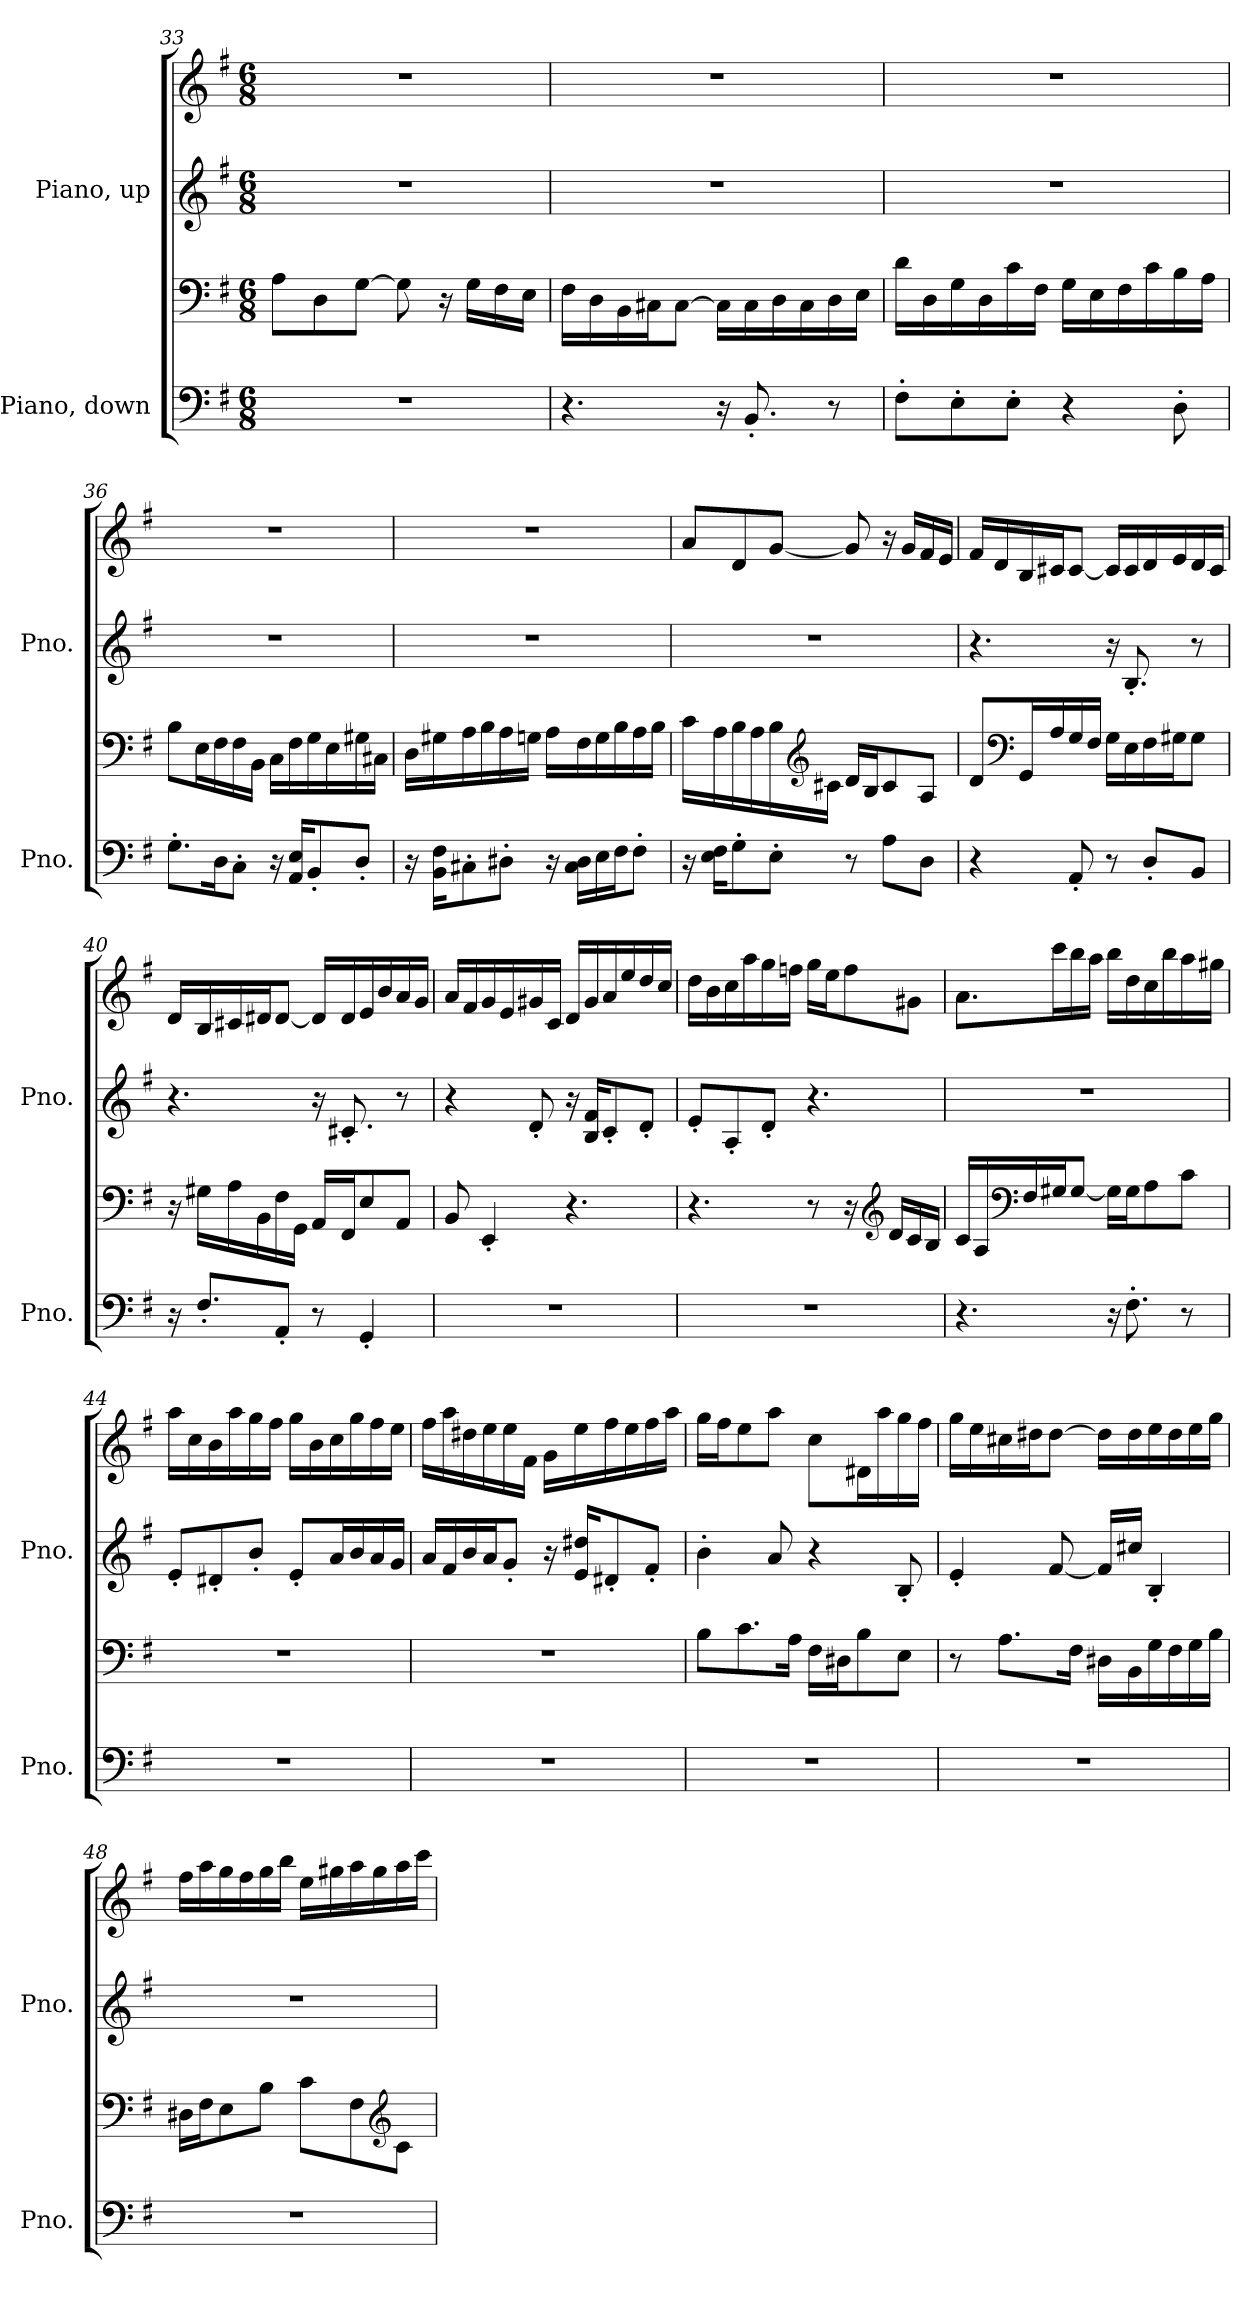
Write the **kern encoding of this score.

**kern	**kern	**kern	**kern
*part2	*part2	*part1	*part1
*staff4	*staff3	*staff2	*staff1
*I"Piano, down	*	*I"Piano, up	*
*I'Pno.	*	*I'Pno.	*
*clefF4	*clefF4	*clefG2	*clefG2
*k[f#]	*k[f#]	*k[f#]	*k[f#]
*M6/8	*M6/8	*M6/8	*M6/8
=33	=33	=33	=33
2.r	8A\L	2.r	2.r
.	8D\	.	.
.	[8G\J	.	.
.	8G\]	.	.
.	16r	.	.
.	16G\LL	.	.
.	16F#\	.	.
.	16E\JJ	.	.
!!LO:PB:g=z
=34	=34	=34	=34
4.r	16F#\LL	2.r	2.r
.	16D\	.	.
.	16BB\	.	.
.	16C#X\J	.	.
.	[8C#\J	.	.
16r	16C#\LL]	.	.
8.BB'/	16C#\	.	.
.	16D\	.	.
.	16C#\	.	.
8r	16D\	.	.
.	16E\JJ	.	.
=35	=35	=35	=35
8F#'\L	16d\LL	2.r	2.r
.	16D\	.	.
8E'\	16G\	.	.
.	16D\	.	.
8E'\J	16c\	.	.
.	16F#\JJ	.	.
4r	16G\LL	.	.
.	16E\	.	.
.	16F#\	.	.
.	16c\	.	.
8D'\	16B\	.	.
.	16A\JJ	.	.
=36	=36	=36	=36
8.G'\L	8B\L	2.r	2.r
.	16E\L	.	.
16D\K	16F#\	.	.
8C'\J	16F#\	.	.
.	16BB\JJ	.	.
16r	16C\LL	.	.
16AA/ 16E/KL	16F#\	.	.
8BB'/	16G\	.	.
.	16E\	.	.
8D'/J	16G#X\	.	.
.	16C#X\JJ	.	.
!!LO:LB:g=z
=37	=37	=37	=37
16r	16D\LL	2.r	2.r
16BB\ 16F#\KL	16G#X\	.	.
8C#X'\	16A\	.	.
.	16B\	.	.
8D#X'\J	16A\	.	.
.	16Gn\JJ	.	.
16r	16A\LL	.	.
16C#\ 16D#\LL	16F#\	.	.
16E\	16G\	.	.
16F#\J	16B\	.	.
8F#'\J	16A\	.	.
.	16B\JJ	.	.
=38	=38	=38	=38
16r	16c\LL	2.r	8a/L
16E\ 16F#\KL	16A\	.	.
8G'\	16B\	.	8d/
.	16A\	.	.
8E'\J	16B\	.	[8g/J
*	*clefG2	*	*
.	16c#X\JJ	.	.
8r	16d/LL	.	8g/]
.	16B/J	.	.
8A\L	8c#/	.	16r
.	.	.	16g/LL
8D\J	8A/J	.	16f#/
.	.	.	16e/JJ
!!LO:LB:g=z
=39	=39	=39	=39
4r	8d/L	4.r	16f#/LL
.	.	.	16d/
*	*clefF4	*	*
.	16GG/L	.	16B/
.	16A/	.	16c#X/J
8AA'/	16G/	.	[8c#/J
.	16F#/JJ	.	.
8r	16G\LL	16r	16c#/LL]
.	16E\	8.B'/	16c#/
8D'/L	16F#\	.	16d/
.	16G#X\J	.	16e/
8BB/J	8G#\J	8r	16d/
.	.	.	16c#/JJ
=40	=40	=40	=40
16r	16r	4.r	16d/LL
8.F#'/L	16G#X\LL	.	16B/
.	16A\	.	16c#X/
.	16BB\	.	16d#X/J
8AA'/J	16F#\	.	[8d#/J
.	16GG\JJ	.	.
8r	16AA/LL	16r	16d#/LL]
.	16FF#/J	8.c#X'/	16d#/
4GG'/	8E/	.	16e/
.	.	.	16b/
.	8AA/J	8r	16a/
.	.	.	16g/JJ
!!LO:PB:g=z
=41	=41	=41	=41
2.r	8BB/	4r	16a/LL
.	.	.	16f#/
.	4EE'/	.	16g/
.	.	.	16e/
.	.	8d'/	16g#X/
.	.	.	16c/JJ
.	4.r	16r	16d/LL
.	.	16B/ 16f#/KL	16g#/
.	.	8c'/	16a/
.	.	.	16ee/
.	.	8d'/J	16dd/
.	.	.	16cc/JJ
=42	=42	=42	=42
2.r	4.r	8e'/L	16dd\LL
.	.	.	16b\
.	.	8A'/	16cc\
.	.	.	16aa\
.	.	8d'/J	16gg\
.	.	.	16ffn\JJ
.	8r	4.r	16gg\LL
.	.	.	16ee\J
.	16r	.	8ff\
*	*clefG2	*	*
.	16d/LL	.	.
.	16c/	.	8g#X\J
.	16B/JJ	.	.
!!LO:LB:g=z
=43	=43	=43	=43
4.r	16c/LL	2.r	8.a\L
.	16A/	.	.
*	*clefF4	*	*
.	16F#/	.	.
.	16G#X/J	.	16ccc\L
.	[8G#/J	.	16bb\
.	.	.	16aa\JJ
16r	16G#\LL]	.	16bb\LL
8.F#'\	16G#\J	.	16dd\
.	8A\	.	16cc\
.	.	.	16bb\
8r	8c\J	.	16aa\
.	.	.	16gg#X\JJ
=44	=44	=44	=44
2.r	2.r	8e'/L	16aa\LL
.	.	.	16cc\
.	.	8d#X'/	16b\
.	.	.	16aa\
.	.	8b'/J	16gg\
.	.	.	16ff#\JJ
.	.	8e'/L	16gg\LL
.	.	.	16b\
.	.	16a/L	16cc\
.	.	16b/	16gg\
.	.	16a/	16ff#\
.	.	16g/JJ	16ee\JJ
!!LO:LB:g=z
=45	=45	=45	=45
2.r	2.r	16a/LL	16ff#\LL
.	.	16f#/	16aa\
.	.	16b/	16dd#X\
.	.	16a/J	16ee\
.	.	8g'/J	16ee\
.	.	.	16f#\JJ
.	.	16r	16g\LL
.	.	16e/ 16dd#X/KL	16ee\
.	.	8d#X'/	16ff#\
.	.	.	16ee\
.	.	8f#'/J	16ff#\
.	.	.	16aa\JJ
=46	=46	=46	=46
2.r	8B\L	4b'\	16gg\LL
.	.	.	16ff#\J
.	8.c\	.	8ee\
.	.	8a/	8aa\J
.	16A\Jk	.	.
.	16F#\LL	4r	8cc\L
.	16D#X\J	.	.
.	8B\	.	16d#X\L
.	.	.	16aa\
.	8E\J	8B'/	16gg\
.	.	.	16ff#\JJ
=47	=47	=47	=47
2.r	8r	4e'/	16gg\LL
.	.	.	16ee\
.	8.A\L	.	16cc#X\
.	.	.	16dd#X\J
.	.	[8f#/	[8dd#\J
.	16F#\Jk	.	.
.	16D#X\LL	16f#/LL]	16dd#\LL]
.	16BB\	16cc#X/JJ	16dd#\
.	16G\	4B'/	16ee\
.	16F#\	.	16dd#\
.	16G\	.	16ee\
.	16B\JJ	.	16gg\JJ
!!LO:PB:g=z
=48	=48	=48	=48
2.r	16D#X\LL	2.r	16ff#\LL
.	16F#\J	.	16aa\
.	8E\	.	16gg\
.	.	.	16ff#\
.	8B\J	.	16gg\
.	.	.	16bb\JJ
.	8c\L	.	16ee\LL
.	.	.	16gg#X\
.	8F#\	.	16aa\
.	.	.	16gg#\
*	*clefG2	*	*
.	8c\J	.	16aa\
.	.	.	16ccc\JJ
=	=	=	=
*-	*-	*-	*-
